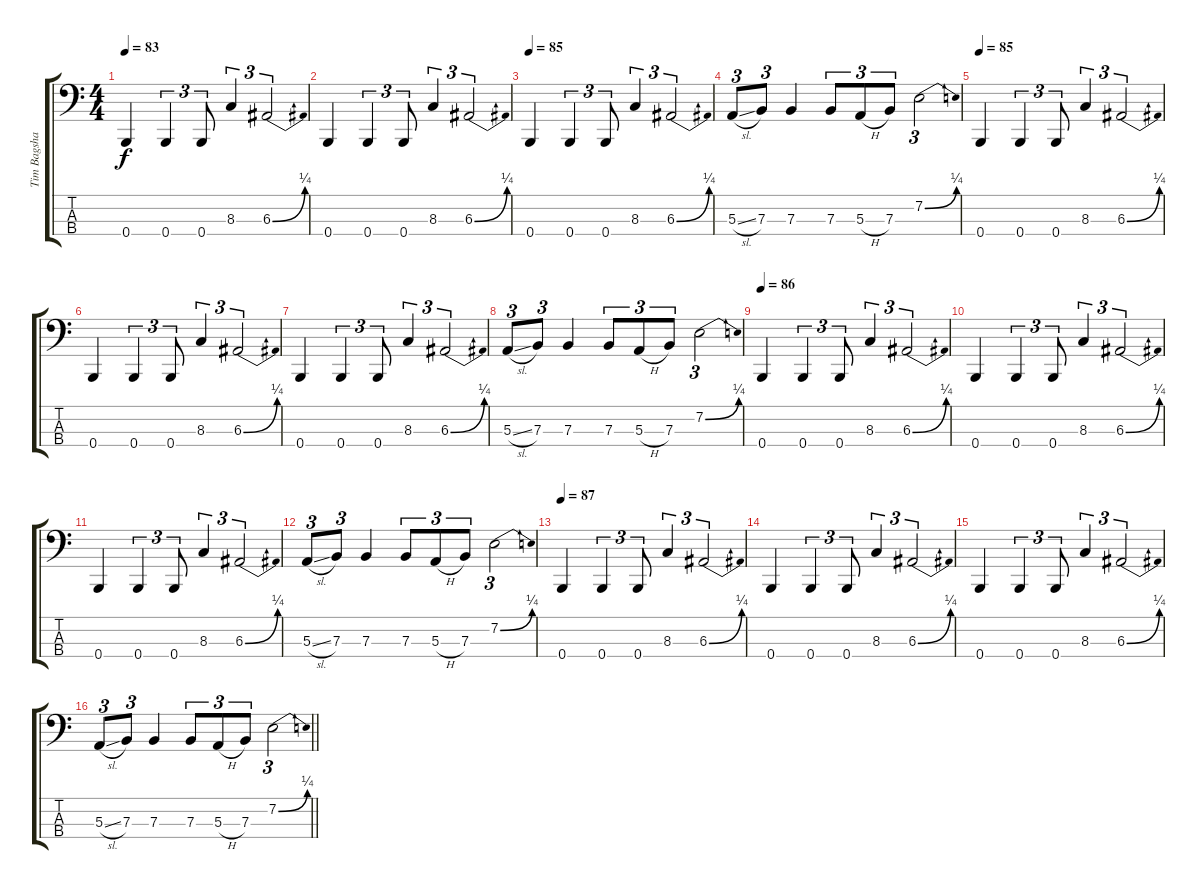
\track ("Tim Bagshaw" "Tim Bagsha") {instrument electricbassfinger}
\staff {score tabs}
\tuning (D2 A1 E1 B0) {hide}
\ts (4 4)
\section ("" "")
\tempo 83
\clef f4
\ks c
0.4.4{dy f} 0.4.4{tu (3 2)} 0.4.8{tu (3 2)} 8.3.4{tu (3 2)} 6.3{be (bend 0 0 60 1)}.2{tu (3 2)} |
0.4.4 0.4.4{tu (3 2)} 0.4.8{tu (3 2)} 8.3.4{tu (3 2)} 6.3{be (bend 0 0 60 1)}.2{tu (3 2)} |
\tempo 85
0.4.4 0.4.4{tu (3 2)} 0.4.8{tu (3 2)} 8.3.4{tu (3 2)} 6.3{be (bend 0 0 60 1)}.2{tu (3 2)} |
5.3{sl}.8{tu (3 2)} 7.3.8{tu (3 2)} 7.3.4 7.3.8{tu (3 2)} 5.3{h}.8{tu (3 2)} 7.3.8{tu (3 2)} 7.2{be (bend 0 0 60 1)}.2{tu (3 2)} |
\tempo 85
0.4.4 0.4.4{tu (3 2)} 0.4.8{tu (3 2)} 8.3.4{tu (3 2)} 6.3{be (bend 0 0 60 1)}.2{tu (3 2)} |
0.4.4 0.4.4{tu (3 2)} 0.4.8{tu (3 2)} 8.3.4{tu (3 2)} 6.3{be (bend 0 0 60 1)}.2{tu (3 2)} |
0.4.4 0.4.4{tu (3 2)} 0.4.8{tu (3 2)} 8.3.4{tu (3 2)} 6.3{be (bend 0 0 60 1)}.2{tu (3 2)} |
5.3{sl}.8{tu (3 2)} 7.3.8{tu (3 2)} 7.3.4 7.3.8{tu (3 2)} 5.3{h}.8{tu (3 2)} 7.3.8{tu (3 2)} 7.2{be (bend 0 0 60 1)}.2{tu (3 2)} |
\tempo 86
0.4.4 0.4.4{tu (3 2)} 0.4.8{tu (3 2)} 8.3.4{tu (3 2)} 6.3{be (bend 0 0 60 1)}.2{tu (3 2)} |
0.4.4 0.4.4{tu (3 2)} 0.4.8{tu (3 2)} 8.3.4{tu (3 2)} 6.3{be (bend 0 0 60 1)}.2{tu (3 2)} |
0.4.4 0.4.4{tu (3 2)} 0.4.8{tu (3 2)} 8.3.4{tu (3 2)} 6.3{be (bend 0 0 60 1)}.2{tu (3 2)} |
5.3{sl}.8{tu (3 2)} 7.3.8{tu (3 2)} 7.3.4 7.3.8{tu (3 2)} 5.3{h}.8{tu (3 2)} 7.3.8{tu (3 2)} 7.2{be (bend 0 0 60 1)}.2{tu (3 2)} |
\tempo 87
0.4.4 0.4.4{tu (3 2)} 0.4.8{tu (3 2)} 8.3.4{tu (3 2)} 6.3{be (bend 0 0 60 1)}.2{tu (3 2)} |
0.4.4 0.4.4{tu (3 2)} 0.4.8{tu (3 2)} 8.3.4{tu (3 2)} 6.3{be (bend 0 0 60 1)}.2{tu (3 2)} |
0.4.4 0.4.4{tu (3 2)} 0.4.8{tu (3 2)} 8.3.4{tu (3 2)} 6.3{be (bend 0 0 60 1)}.2{tu (3 2)} |
\barLineRight lightlight
5.3{sl}.8{tu (3 2)} 7.3.8{tu (3 2)} 7.3.4 7.3.8{tu (3 2)} 5.3{h}.8{tu (3 2)} 7.3.8{tu (3 2)} 7.2{be (bend 0 0 60 1)}.2{tu (3 2)}
